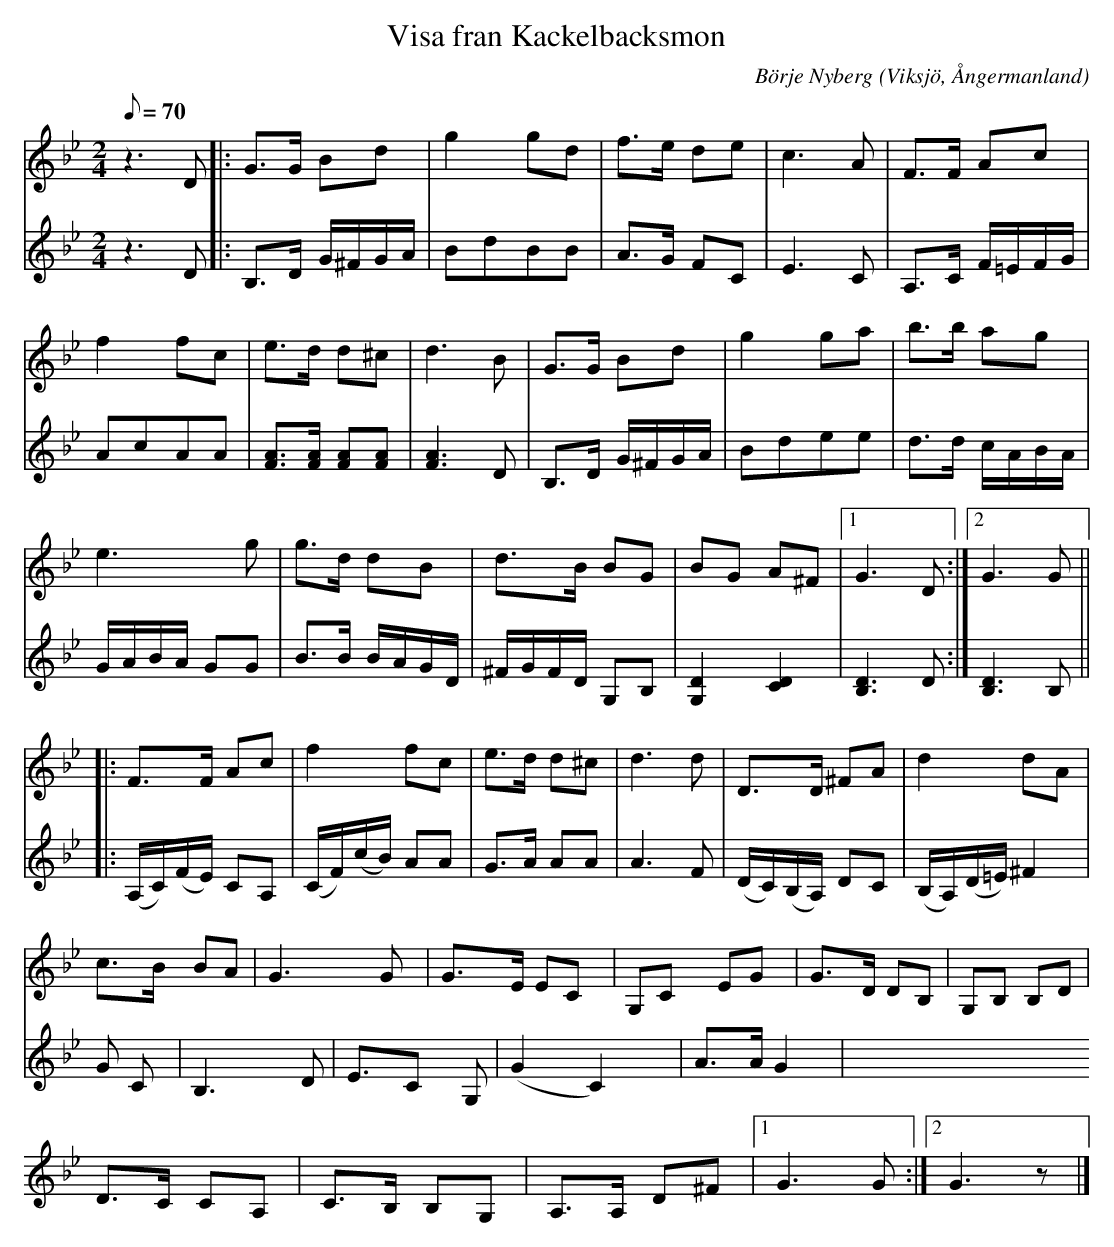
X:1
T:Visa fran Kackelbacksmon
C:Börje Nyberg
O:Viksjö, Ångermanland
M:2/4
L:1/8
Q:70
K:Gm
V:1
z2> D2|: G>G Bd | g2 gd | f>e de | c2>A2 | F>F Ac |
f2 fc | e>d d^c | d2>B2 | G>G Bd |g2 ga | b>b ag |
e2> g2 | g>d dB |d>B BG |BG A^F |1 G2> D2 :|2 G2> G2 ||
|: F>F Ac | f2 fc | e>d d^c | d2>d2 | D>D ^FA | d2 dA |
c>B BA |G2> G2 | G>E EC | G,C EG | G>D DB, | G,B, B,D |
D>C CA, | C>B, B,G, | A,>A, D^F |1 G2> G2 :|2 G2> z2 |]
V:2
z2> D2 |: B,>D G/2^F/2G/2A/2 | BdBB | A>G FC | E2>C2 | A,>C F/2=E/2F/2G/2 |
AcAA | [AF]>[AF] [AF][AF] | [A2F2]> D2 | B,>D G/2^F/2G/2A/2 | Bdee | d>d c/2A/2B/2A/2 |
G/2A/2B/2A/2 GG | B>B B/2A/2G/2D/2 | ^F/2G/2F/2D/2 G,B, | [G,2D2] [C2D2] | [D2B,2]> D2 :| [D2B,2]> B,2 ||
|: (A,/2C/2)(F/2E/2) CA, | (C/2F/2)(c/2B/2) AA | G>A AA | A2> F2 | (D/2C/2)(B,/2A,/2) DC | (B,/2A,/2)(D/2=E/2) ^F2 |
G C | B,2> D2 | E>C2 G, |(G2C2) |A>A G2 |
